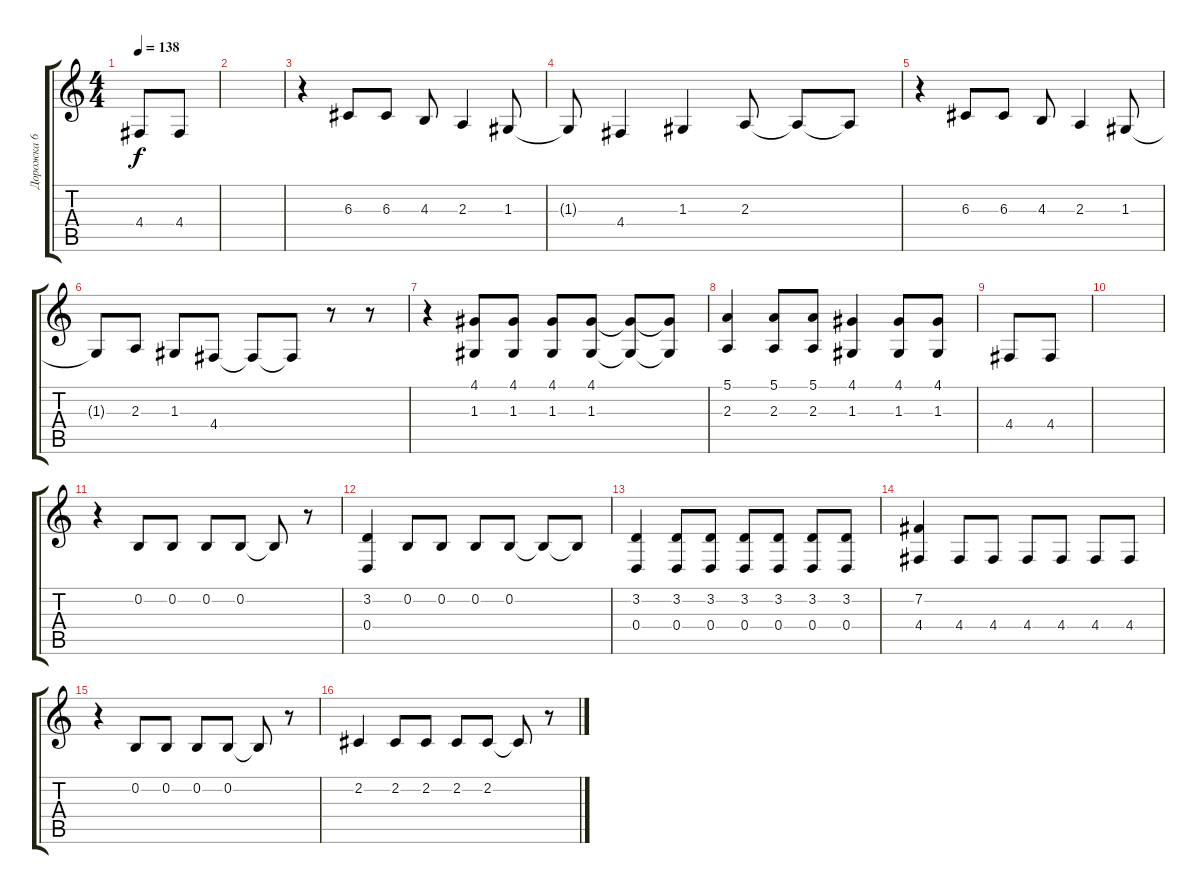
\track ("Дорожка 6" "Дорожка 6") {instrument fx5brightness}
\staff {score tabs}
\tuning (E4 B3 G3 D3 A2 E2) {hide}
\ts (4 4)
\tempo 138
\clef g2
\ks c
4.4.8{dy f} 4.4.8 |
|
r.4 6.3.8 6.3.8 4.3.8 2.3.4 1.3.8 |
1.3{t}.8 4.4.4 1.3.4 2.3.8 2.3{t}.8 2.3{t}.8 |
r.4 6.3.8 6.3.8 4.3.8 2.3.4 1.3.8 |
1.3{t}.8 2.3.8 1.3.8 4.4.8 4.4{t}.8 4.4{t}.8 r.8 r.8 |
r.4 (4.1 1.3).8 (4.1 1.3).8 (4.1 1.3).8 (4.1 1.3).8 (4.1{t} 1.3{t}).8 (4.1{t} 1.3{t}).8 |
(5.1 2.3).4 (5.1 2.3).8 (5.1 2.3).8 (4.1 1.3).4 (4.1 1.3).8 (4.1 1.3).8 |
4.4.8 4.4.8 |
|
r.4 0.2.8 0.2.8 0.2.8 0.2.8 0.2{t}.8 r.8 |
(3.2 0.4).4 0.2.8 0.2.8 0.2.8 0.2.8 0.2{t}.8 0.2{t}.8 |
(3.2 0.4).4 (3.2 0.4).8 (3.2 0.4).8 (3.2 0.4).8 (3.2 0.4).8 (3.2 0.4).8 (3.2 0.4).8 |
(7.2 4.4).4 4.4.8 4.4.8 4.4.8 4.4.8 4.4.8 4.4.8 |
r.4 0.2.8 0.2.8 0.2.8 0.2.8 0.2{t}.8 r.8 |
2.2.4 2.2.8 2.2.8 2.2.8 2.2.8 2.2{t}.8 r.8
